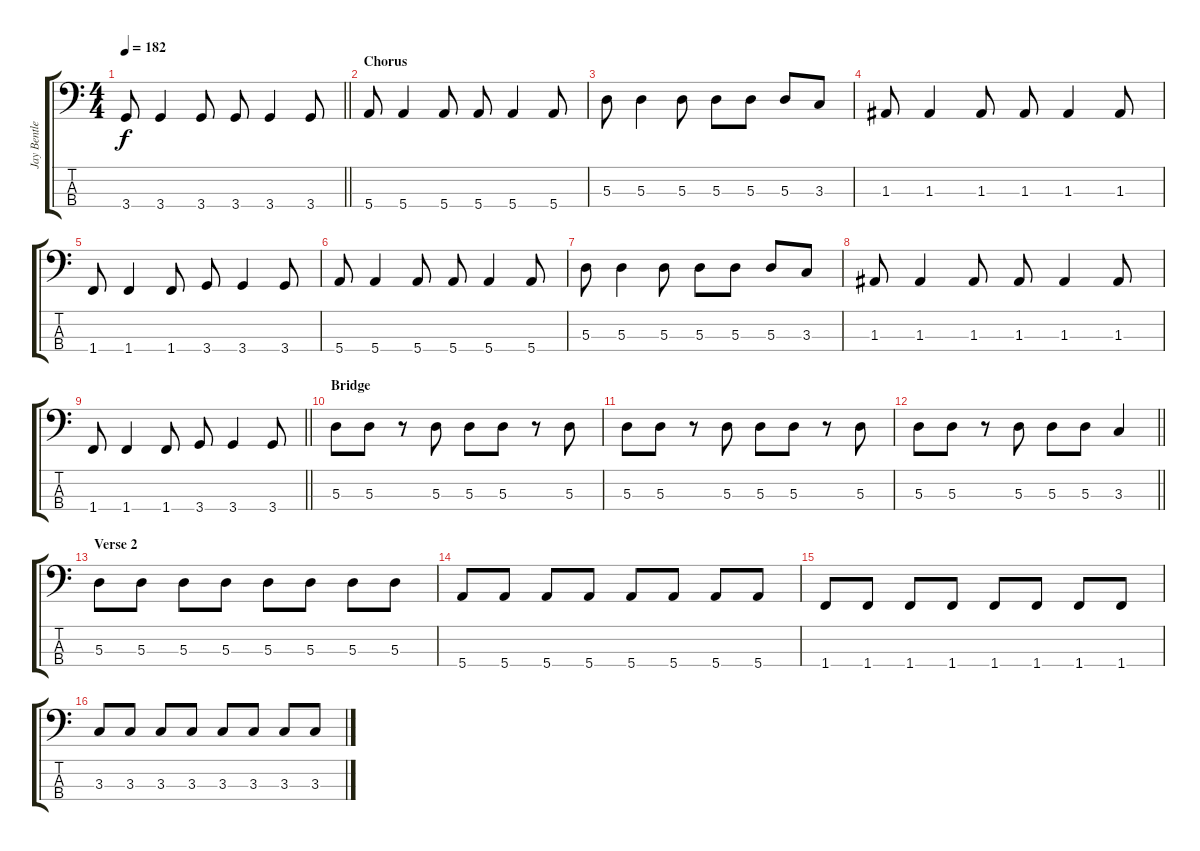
\track ("Jay Bentley" "Jay Bentle") {instrument electricbasspick}
\staff {score tabs}
\tuning (G2 D2 A1 E1) {hide}
\ts (4 4)
\tempo 182
\clef f4
\barLineRight lightlight
\ks c
3.4.8{dy f} 3.4.4 3.4.8 3.4.8 3.4.4 3.4.8 |
\section ("" "Chorus")
5.4.8 5.4.4 5.4.8 5.4.8 5.4.4 5.4.8 |
5.3.8 5.3.4 5.3.8 5.3.8 5.3.8 5.3.8 3.3.8 |
1.3.8 1.3.4 1.3.8 1.3.8 1.3.4 1.3.8 |
1.4.8 1.4.4 1.4.8 3.4.8 3.4.4 3.4.8 |
5.4.8 5.4.4 5.4.8 5.4.8 5.4.4 5.4.8 |
5.3.8 5.3.4 5.3.8 5.3.8 5.3.8 5.3.8 3.3.8 |
1.3.8 1.3.4 1.3.8 1.3.8 1.3.4 1.3.8 |
\barLineRight lightlight
1.4.8 1.4.4 1.4.8 3.4.8 3.4.4 3.4.8 |
\section ("" "Bridge")
5.3.8 5.3.8 r.8 5.3.8 5.3.8 5.3.8 r.8 5.3.8 |
5.3.8 5.3.8 r.8 5.3.8 5.3.8 5.3.8 r.8 5.3.8 |
\barLineRight lightlight
5.3.8 5.3.8 r.8 5.3.8 5.3.8 5.3.8 3.3.4 |
\section ("" "Verse 2")
5.3.8 5.3.8 5.3.8 5.3.8 5.3.8 5.3.8 5.3.8 5.3.8 |
5.4.8 5.4.8 5.4.8 5.4.8 5.4.8 5.4.8 5.4.8 5.4.8 |
1.4.8 1.4.8 1.4.8 1.4.8 1.4.8 1.4.8 1.4.8 1.4.8 |
3.3.8 3.3.8 3.3.8 3.3.8 3.3.8 3.3.8 3.3.8 3.3.8
